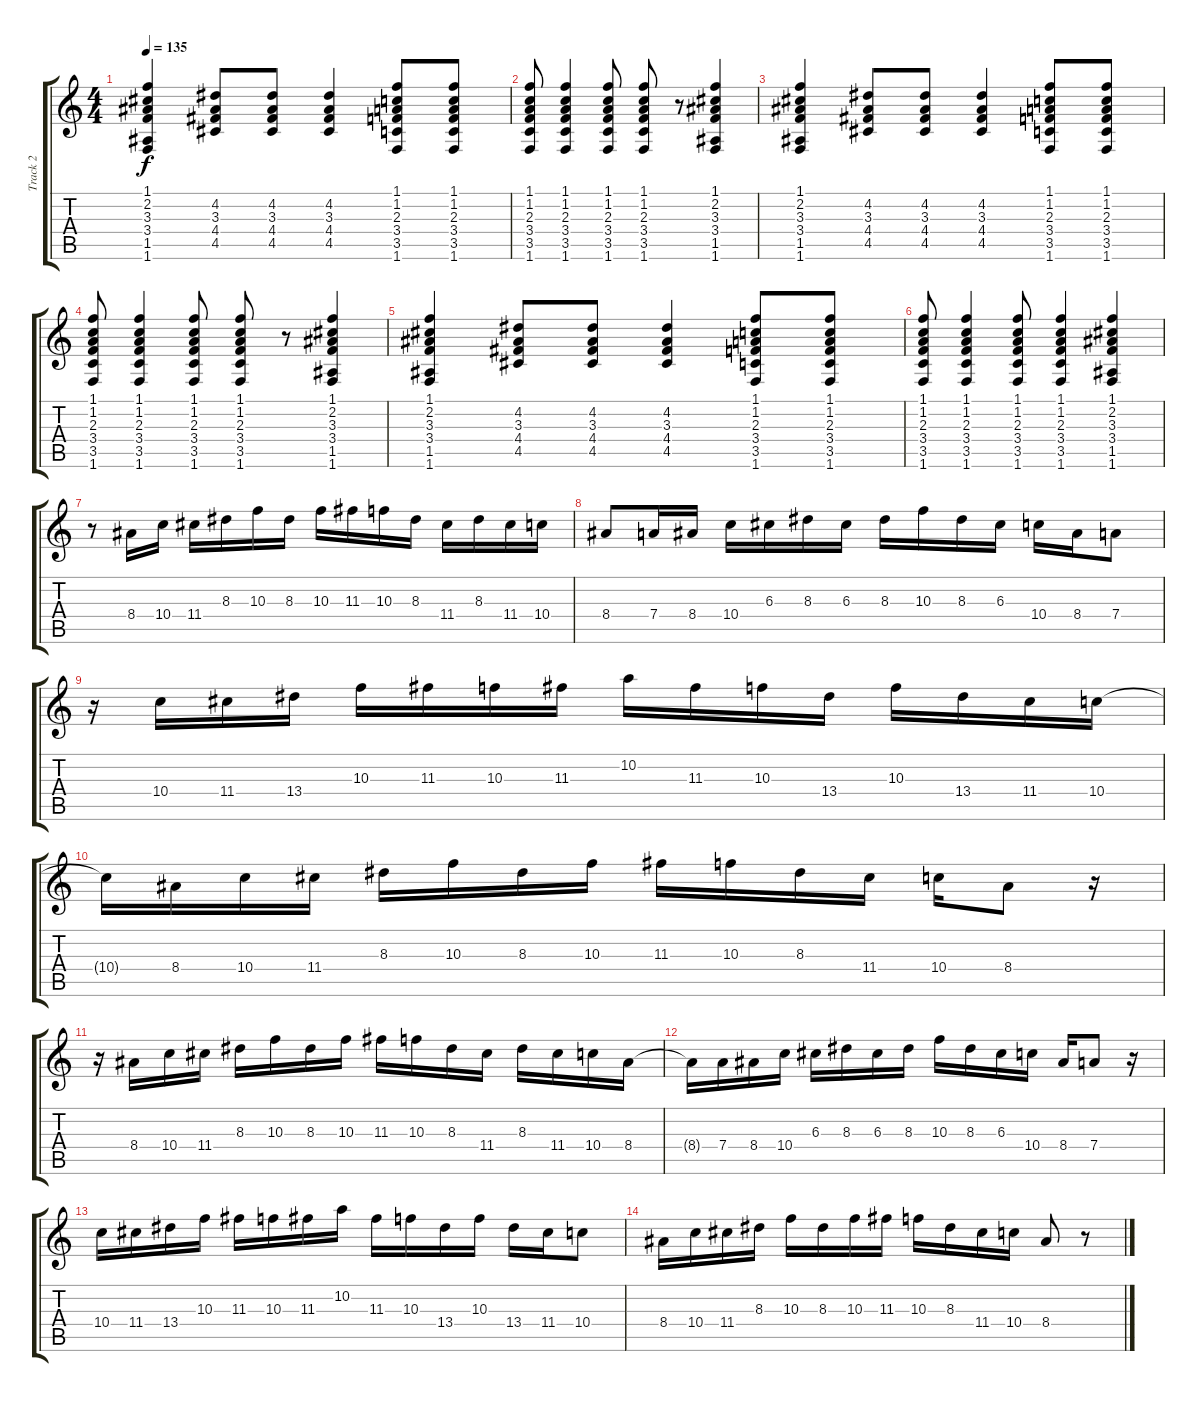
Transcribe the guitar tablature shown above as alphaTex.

\track ("Track 2" "Track 2") {instrument acousticguitarsteel}
\staff {score tabs}
\tuning (E4 B3 G3 D3 A2 E2) {hide}
\ts (4 4)
\tempo 135
\clef g2
\ks c
(1.1 2.2 3.3 3.4 1.5 1.6).4{dy f} (4.2 3.3 4.4 4.5).8 (4.2 3.3 4.4 4.5).8 (4.2 3.3 4.4 4.5).4 (1.1 1.2 2.3 3.4 3.5 1.6).8 (1.1 1.2 2.3 3.4 3.5 1.6).8 |
(1.1 1.2 2.3 3.4 3.5 1.6).8 (1.1 1.2 2.3 3.4 3.5 1.6).4 (1.1 1.2 2.3 3.4 3.5 1.6).8 (1.1 1.2 2.3 3.4 3.5 1.6).8 r.8 (1.1 2.2 3.3 3.4 1.5 1.6).4 |
(1.1 2.2 3.3 3.4 1.5 1.6).4 (4.2 3.3 4.4 4.5).8 (4.2 3.3 4.4 4.5).8 (4.2 3.3 4.4 4.5).4 (1.1 1.2 2.3 3.4 3.5 1.6).8 (1.1 1.2 2.3 3.4 3.5 1.6).8 |
(1.1 1.2 2.3 3.4 3.5 1.6).8 (1.1 1.2 2.3 3.4 3.5 1.6).4 (1.1 1.2 2.3 3.4 3.5 1.6).8 (1.1 1.2 2.3 3.4 3.5 1.6).8 r.8 (1.1 2.2 3.3 3.4 1.5 1.6).4 |
(1.1 2.2 3.3 3.4 1.5 1.6).4 (4.2 3.3 4.4 4.5).8 (4.2 3.3 4.4 4.5).8 (4.2 3.3 4.4 4.5).4 (1.1 1.2 2.3 3.4 3.5 1.6).8 (1.1 1.2 2.3 3.4 3.5 1.6).8 |
(1.1 1.2 2.3 3.4 3.5 1.6).8 (1.1 1.2 2.3 3.4 3.5 1.6).4 (1.1 1.2 2.3 3.4 3.5 1.6).8 (1.1 1.2 2.3 3.4 3.5 1.6).4 (1.1 2.2 3.3 3.4 1.5 1.6).4 |
r.8 8.4.16 10.4.16 11.4.16 8.3.16 10.3.16 8.3.16 10.3.16 11.3.16 10.3.16 8.3.16 11.4.16 8.3.16 11.4.16 10.4.16 |
8.4.8 7.4.16 8.4.16 10.4.16 6.3.16 8.3.16 6.3.16 8.3.16 10.3.16 8.3.16 6.3.16 10.4.16 8.4.16 7.4.8 |
r.16 10.4.16 11.4.16 13.4.16 10.3.16 11.3.16 10.3.16 11.3.16 10.2.16 11.3.16 10.3.16 13.4.16 10.3.16 13.4.16 11.4.16 10.4.16 |
10.4{t}.16 8.4.16 10.4.16 11.4.16 8.3.16 10.3.16 8.3.16 10.3.16 11.3.16 10.3.16 8.3.16 11.4.16 10.4.16 8.4.8 r.16 |
r.16 8.4.16 10.4.16 11.4.16 8.3.16 10.3.16 8.3.16 10.3.16 11.3.16 10.3.16 8.3.16 11.4.16 8.3.16 11.4.16 10.4.16 8.4.16 |
8.4{t}.16 7.4.16 8.4.16 10.4.16 6.3.16 8.3.16 6.3.16 8.3.16 10.3.16 8.3.16 6.3.16 10.4.16 8.4.16 7.4.8 r.16 |
10.4.16 11.4.16 13.4.16 10.3.16 11.3.16 10.3.16 11.3.16 10.2.16 11.3.16 10.3.16 13.4.16 10.3.16 13.4.16 11.4.16 10.4.8 |
8.4.16 10.4.16 11.4.16 8.3.16 10.3.16 8.3.16 10.3.16 11.3.16 10.3.16 8.3.16 11.4.16 10.4.16 8.4.8 r.8
